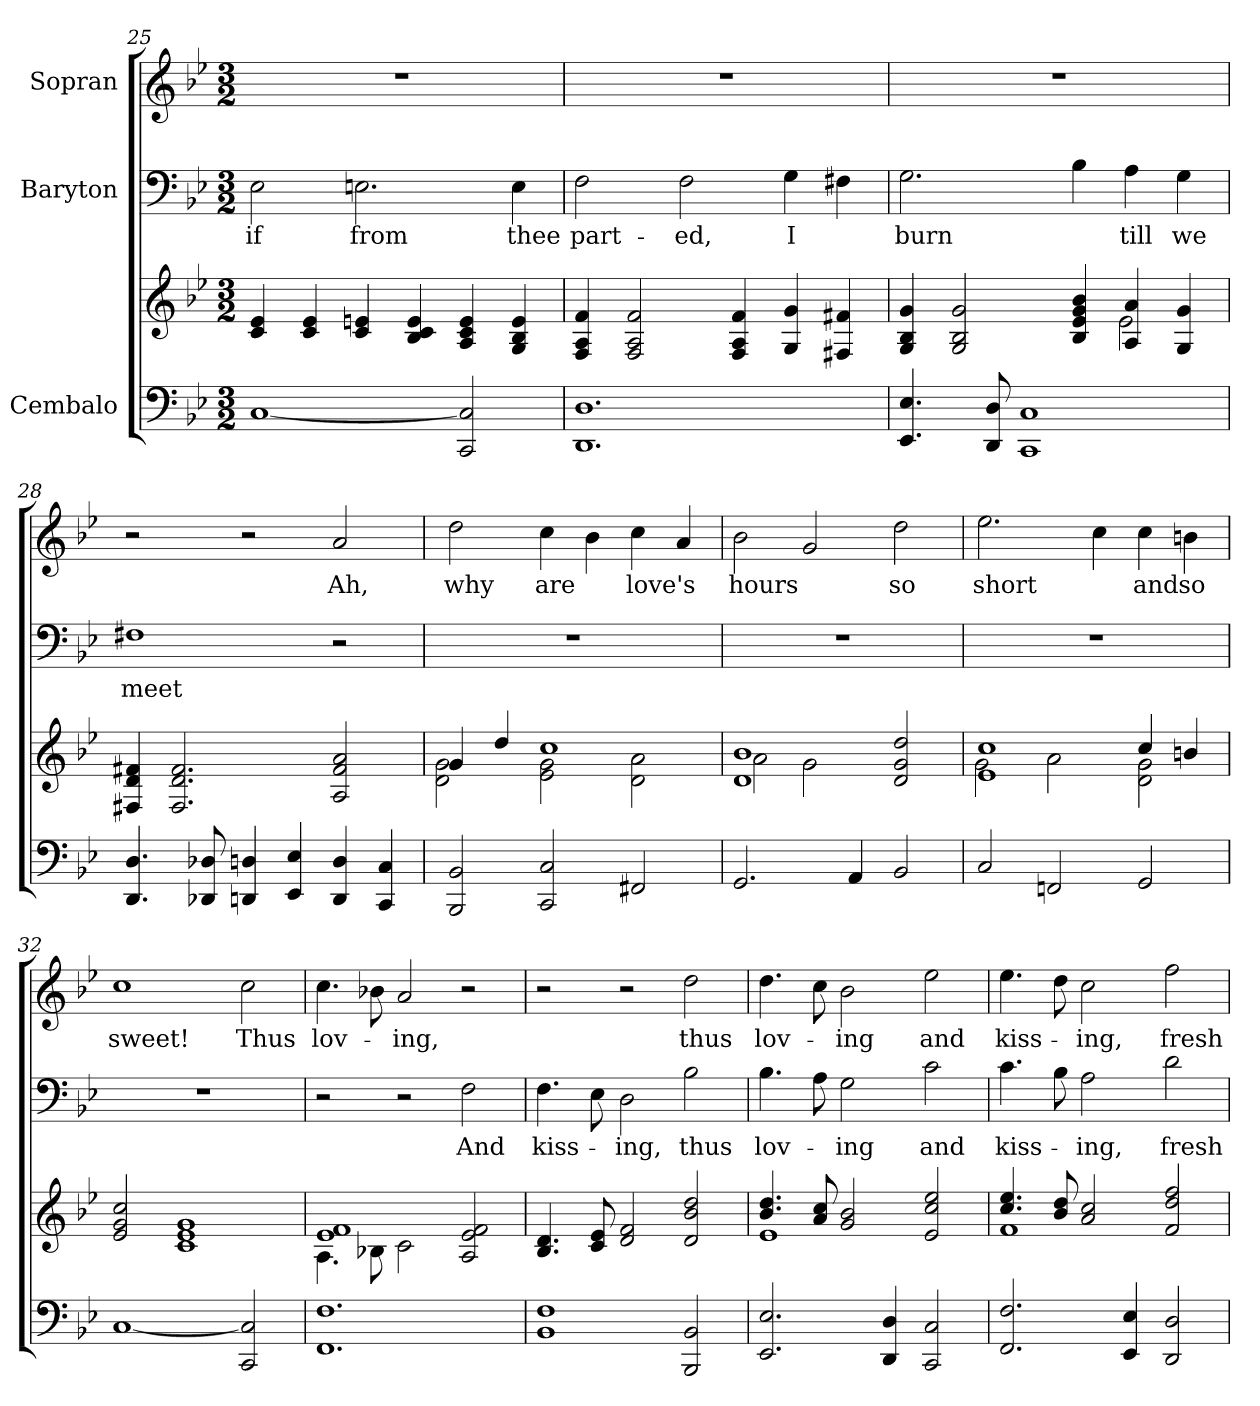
**kern	**kern	**kern	**text	**kern	**text
*part3	*part3	*part2	*part2	*part1	*part1
*staff4	*staff3	*staff2	*staff2	*staff1	*staff1
*I"Cembalo	*	*I"Baryton	*	*I"Sopran	*
*clefF4	*clefG2	*clefF4	*	*clefG2	*
*k[b-e-]	*k[b-e-]	*k[b-e-]	*	*k[b-e-]	*
*M3/2	*M3/2	*M3/2	*	*M3/2	*
=25	=25	=25	=25	=25	=25
!	!	!	!LO:LY:b	!	!
[1C	4c/ 4e-/	2E-\	if	1.r	.
.	4c/ 4e-/	.	.	.	.
!	!	!	!LO:LY:b	!	!
.	4c/ 4en/	2.En\	from	.	.
.	4B-/ 4c/ 4e/	.	.	.	.
2CC/ 2C/]	4A/ 4c/ 4e/	.	.	.	.
!	!	!	!LO:LY:b	!	!
.	4G/ 4B-/ 4e/	4E\	thee	.	.
=26	=26	=26	=26	=26	=26
!	!	!	!LO:LY:b	!	!
1.DD 1.D	4F/ 4A/ 4f/	2F\	part-	1.r	.
.	2F/ 2A/ 2f/	.	.	.	.
!	!	!	!LO:LY:b	!	!
.	.	2F\	-ed,	.	.
.	4F/ 4A/ 4f/	.	.	.	.
!	!	!	!LO:LY:b	!	!
.	4G/ 4g/	4G\	I	.	.
.	4F#X/ 4f#X/	4F#X\	.	.	.
!!LO:PB:g=z
=27	=27	=27	=27	=27	=27
*	*^	*	*	*	*
!	!	!	!	!LO:LY:b	!	!
4.EE-/ 4.E-/	4G/ 4B-/ 4g/	1ryy	2.G\	burn	1.r	.
.	2G/ 2B-/ 2g/	.	.	.	.	.
8DD/ 8D/	.	.	.	.	.	.
1CC 1C	.	.	.	.	.	.
.	4B-/ 4e-/ 4g/ 4b-/	.	4B-\	.	.	.
!	!	!	!	!LO:LY:b	!	!
.	4A/ 4a/	2e-\	4A\	till	.	.
!	!	!	!	!LO:LY:b	!	!
.	4G/ 4g/	.	4G\	we	.	.
*	*v	*v	*	*	*	*
=28	=28	=28	=28	=28	=28
!	!	!	!LO:LY:b	!	!
4.DD/ 4.D/	4F#X/ 4d/ 4f#X/	1F#X	meet	2r	.
.	2.F#/ 2.d/ 2.f#/	.	.	.	.
8DD-X/ 8D-X/	.	.	.	.	.
4DDn/ 4Dn/	.	.	.	2r	.
4EE-/ 4E-/	.	.	.	.	.
!	!	!	!	!	!LO:LY:b
4DD/ 4D/	2A/ 2f#/ 2a/	2r	.	2a/	Ah,
4CC/ 4C/	.	.	.	.	.
=29	=29	=29	=29	=29	=29
*	*^	*	*	*	*
!	!	!	!	!	!	!LO:LY:b
2BBB-/ 2BB-/	4g/	2d\ 2g\	1.r	.	2dd\	why
.	4dd/	.	.	.	.	.
!	!	!	!	!	!	!LO:LY:b
2CC/ 2C/	1cc	2e-\ 2g\	.	.	4cc\	are
.	.	.	.	.	4b-\	.
!	!	!	!	!	!	!LO:LY:b
2FF#X/	.	2d\ 2a\	.	.	4cc\	love's
.	.	.	.	.	4a/	.
=30	=30	=30	=30	=30	=30	=30
!	!	!	!	!	!	!LO:LY:b
2.GG/	1d 1b-	2a\	1.r	.	2b-\	hours
.	.	2g\	.	.	2g/	.
4AA/	.	.	.	.	.	.
!	!	!	!	!	!	!LO:LY:b
2BB-/	2d/ 2g/ 2dd/	2ryy	.	.	2dd\	so
!!LO:LB:g=z
=31	=31	=31	=31	=31	=31	=31
!	!	!	!	!	!	!LO:LY:b
2C/	1e- 1cc	2g\	1.r	.	2.ee-\	short
2FFn/	.	2a\	.	.	.	.
.	.	.	.	.	4cc\	.
!	!	!	!	!	!	!LO:LY:b
2GG/	4cc/	2d\ 2g\	.	.	4cc\	and
!	!	!	!	!	!	!LO:LY:b
.	4bn/	.	.	.	4bn\	so
*	*v	*v	*	*	*	*
=32	=32	=32	=32	=32	=32
!	!	!	!	!	!LO:LY:b
[1C	2e-/ 2g/ 2cc/	1.r	.	1cc	sweet!
.	1c 1e- 1g	.	.	.	.
!	!	!	!	!	!LO:LY:b
2CC/ 2C/]	.	.	.	2cc\	Thus
=33	=33	=33	=33	=33	=33
*	*^	*	*	*	*
!	!	!	!	!	!	!LO:LY:b
1.FF 1.F	1e- 1f	4.A\	2r	.	4.cc\	lov-
.	.	8B-X\	.	.	8b-X\	.
!	!	!	!	!	!	!LO:LY:b
.	.	2c\	2r	.	2a/	-ing,
!	!	!	!	!LO:LY:b	!	!
.	2A/ 2e-/ 2f/	2ryy	2F\	And	2r	.
=34	=34	=34	=34	=34	=34	=34
!	!	!	!	!LO:LY:b	!	!
*	*v	*v	*	*	*	*
1BB- 1F	4.B-/ 4.d/	4.F\	kiss-	2r	.
.	8c/ 8e-/	8E-\	.	.	.
!	!	!	!LO:LY:b	!	!
.	2d/ 2f/	2D\	-ing,	2r	.
!	!	!	!LO:LY:b	!	!LO:LY:b
2BBB-/ 2BB-/	2d/ 2b-/ 2dd/	2B-\	thus	2dd\	thus
=35	=35	=35	=35	=35	=35
*	*^	*	*	*	*
!	!	!	!	!LO:LY:b	!	!LO:LY:b
2.EE-/ 2.E-/	4.b-/ 4.dd/	1e-	4.B-\	lov-	4.dd\	lov-
.	8a/ 8cc/	.	8A\	.	8cc\	.
!	!	!	!	!LO:LY:b	!	!LO:LY:b
.	2g/ 2b-/	.	2G\	-ing	2b-\	-ing
4DD/ 4D/	.	.	.	.	.	.
!	!	!	!	!LO:LY:b	!	!LO:LY:b
2CC/ 2C/	2e-/ 2cc/ 2ee-/	2ryy	2c\	and	2ee-\	and
!!LO:LB:g=z
=36	=36	=36	=36	=36	=36	=36
!	!	!	!	!LO:LY:b	!	!LO:LY:b
2.FF/ 2.F/	4.cc/ 4.ee-/	1f	4.c\	kiss-	4.ee-\	kiss-
.	8b-/ 8dd/	.	8B-\	.	8dd\	.
!	!	!	!	!LO:LY:b	!	!LO:LY:b
.	2a/ 2cc/	.	2A\	-ing,	2cc\	-ing,
4EE-/ 4E-/	.	.	.	.	.	.
!	!	!	!	!LO:LY:b	!	!LO:LY:b
2DD/ 2D/	2f/ 2dd/ 2ff/	2ryy	2d\	fresh	2ff\	fresh
*	*v	*v	*	*	*	*
=	=	=	=	=	=
*-	*-	*-	*-	*-	*-
